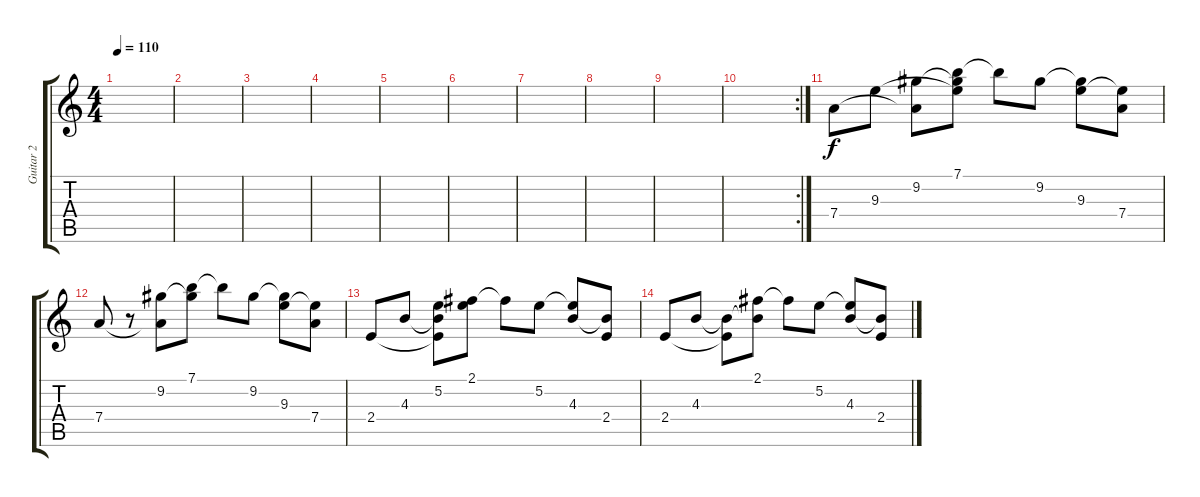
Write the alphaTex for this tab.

\track ("Guitar 2" "Guitar 2") {instrument electricguitarjazz}
\staff {score tabs}
\tuning (E4 B3 G3 D3 A2 D2) {hide}
\ts (4 4)
\tempo 110
\clef g2
\ks c
|
|
|
|
|
|
|
|
|
\rc 2
|
7.4.8 9.3.8 (9.2 7.4{t}).8 (7.1 9.2{t} 9.3{t}).8 7.1{t}.8 9.2.8 (9.2{t} 9.3).8 (9.3{t} 7.4).8 |
7.4.8 r.8 (9.2 7.4{t}).8 (7.1 9.2{t}).8 7.1{t}.8 9.2.8 (9.2{t} 9.3).8 (9.3{t} 7.4).8 |
2.4.8 4.3.8 (5.2 4.3{t} 2.4{t}).8 (2.1 5.2{t}).8 2.1{t}.8 5.2.8 (5.2{t} 4.3).8 (4.3{t} 2.4).8 |
2.4.8 4.3.8 (4.3{t} 2.4{t}).8 (2.1 4.3{t}).8 2.1{t}.8 5.2.8 (5.2{t} 4.3).8 (4.3{t} 2.4).8
